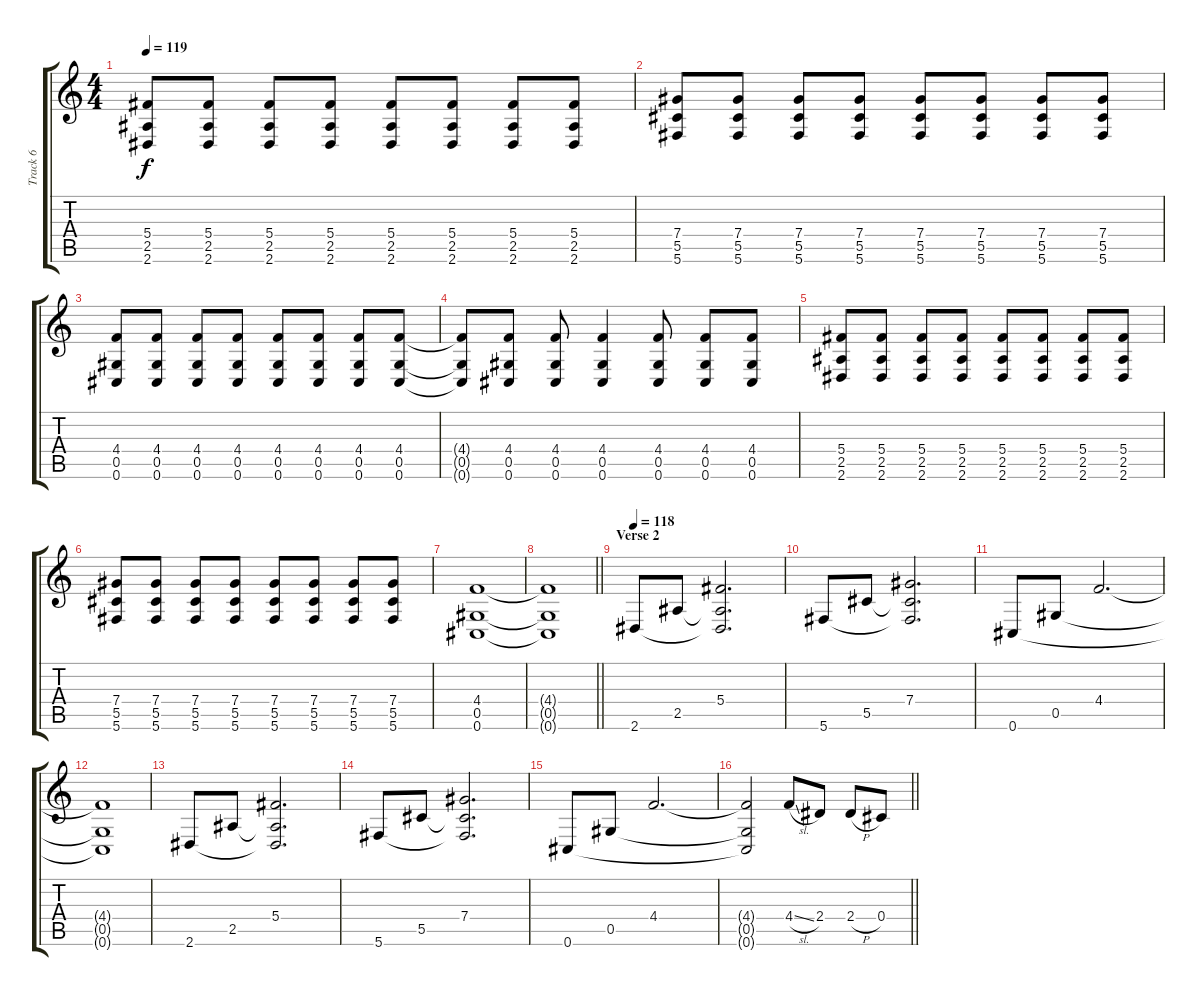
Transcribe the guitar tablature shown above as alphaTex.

\track ("Track 6" "Track 6") {instrument acousticguitarsteel}
\staff {score tabs}
\tuning (Eb4 Bb3 Gb3 Db3 Ab2 Db2) {hide}
\ts (4 4)
\section ("" "")
\tempo 119
\clef g2
\ks c
(5.4 2.5 2.6).8{dy f} (5.4 2.5 2.6).8 (5.4 2.5 2.6).8 (5.4 2.5 2.6).8 (5.4 2.5 2.6).8 (5.4 2.5 2.6).8 (5.4 2.5 2.6).8 (5.4 2.5 2.6).8 |
(7.4 5.5 5.6).8 (7.4 5.5 5.6).8 (7.4 5.5 5.6).8 (7.4 5.5 5.6).8 (7.4 5.5 5.6).8 (7.4 5.5 5.6).8 (7.4 5.5 5.6).8 (7.4 5.5 5.6).8 |
(4.4 0.5 0.6).8 (4.4 0.5 0.6).8 (4.4 0.5 0.6).8 (4.4 0.5 0.6).8 (4.4 0.5 0.6).8 (4.4 0.5 0.6).8 (4.4 0.5 0.6).8 (4.4 0.5 0.6).8 |
(4.4{t} 0.5{t} 0.6{t}).8 (4.4 0.5 0.6).8 (4.4 0.5 0.6).8 (4.4 0.5 0.6).4 (4.4 0.5 0.6).8 (4.4 0.5 0.6).8 (4.4 0.5 0.6).8 |
(5.4 2.5 2.6).8 (5.4 2.5 2.6).8 (5.4 2.5 2.6).8 (5.4 2.5 2.6).8 (5.4 2.5 2.6).8 (5.4 2.5 2.6).8 (5.4 2.5 2.6).8 (5.4 2.5 2.6).8 |
(7.4 5.5 5.6).8 (7.4 5.5 5.6).8 (7.4 5.5 5.6).8 (7.4 5.5 5.6).8 (7.4 5.5 5.6).8 (7.4 5.5 5.6).8 (7.4 5.5 5.6).8 (7.4 5.5 5.6).8 |
(4.4 0.5 0.6).1 |
\barLineRight lightlight
(4.4{t} 0.5{t} 0.6{t}).1 |
\section ("" "Verse 2")
\tempo 118
2.6.8 2.5.8 (5.4 2.5{t} 2.6{t}).2{d} |
5.6.8 5.5.8 (7.4 5.5{t} 5.6{t}).2{d} |
0.6.8 0.5.8 4.4.2{d} |
(4.4{t} 0.5{t} 0.6{t}).1 |
2.6.8 2.5.8 (5.4 2.5{t} 2.6{t}).2{d} |
5.6.8 5.5.8 (7.4 5.5{t} 5.6{t}).2{d} |
0.6.8 0.5.8 4.4.2{d} |
\barLineRight lightlight
(4.4{t} 0.5{t} 0.6{t}).2 4.4{sl}.8 2.4.8 2.4{h}.8 0.4.8
